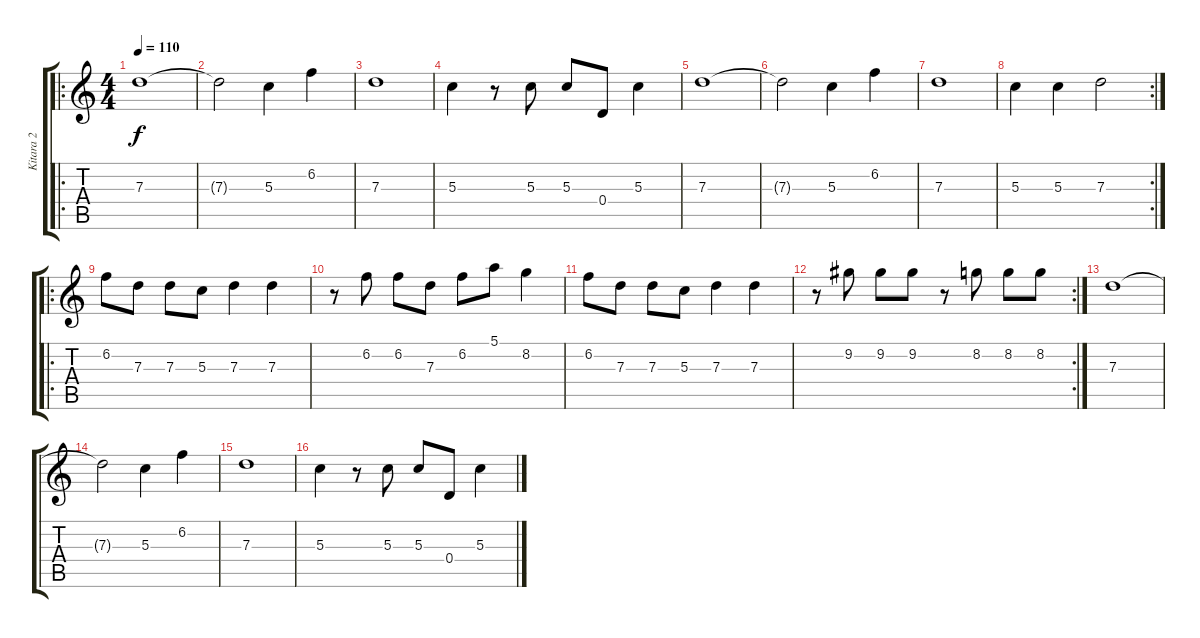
\track ("Kitara 2" "Kitara 2") {instrument distortionguitar}
\staff {score tabs}
\tuning (E4 B3 G3 D3 A2 D2) {hide}
\ro
\ts (4 4)
\tempo 110
\clef g2
\ks c
7.3.1{dy f} |
7.3{t}.2 5.3.4 6.2.4 |
7.3.1 |
5.3.4 r.8 5.3.8 5.3.8 0.4.8 5.3.4 |
7.3.1 |
7.3{t}.2 5.3.4 6.2.4 |
7.3.1 |
\rc 2
5.3.4 5.3.4 7.3.2 |
\ro
6.2.8 7.3.8 7.3.8 5.3.8 7.3.4 7.3.4 |
r.8 6.2.8 6.2.8 7.3.8 6.2.8 5.1.8 8.2.4 |
6.2.8 7.3.8 7.3.8 5.3.8 7.3.4 7.3.4 |
\rc 2
r.8 9.2.8 9.2.8 9.2.8 r.8 8.2.8 8.2.8 8.2.8 |
7.3.1 |
7.3{t}.2 5.3.4 6.2.4 |
7.3.1 |
5.3.4 r.8 5.3.8 5.3.8 0.4.8 5.3.4
